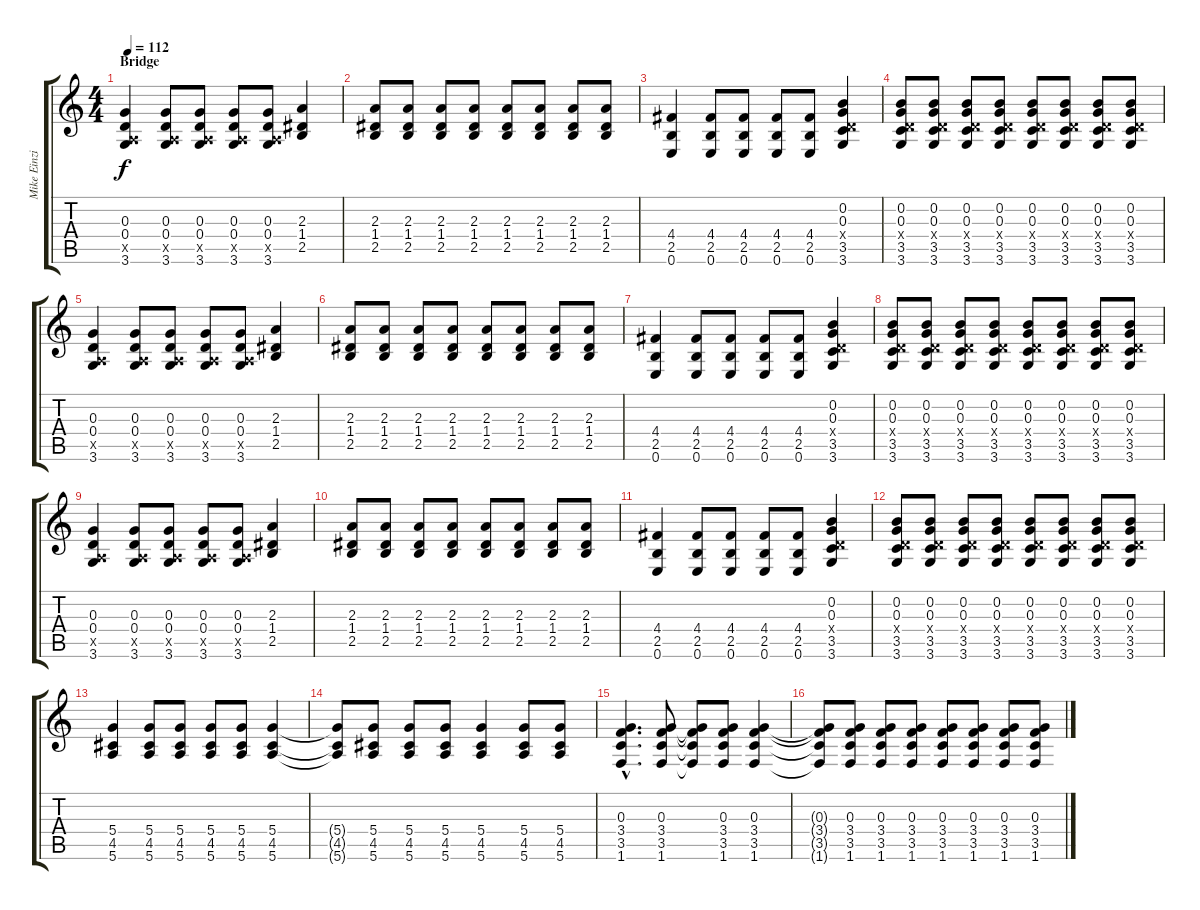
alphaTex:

\track ("Mike Einzinger (guitar)" "Mike Einzi") {instrument acousticguitarsteel}
\staff {score tabs}
\tuning (E4 B3 G3 D3 A2 E2) {hide}
\ts (4 4)
\section ("" "Bridge")
\tempo 112
\clef g2
\ks c
(0.3 0.4 0.5{x} 3.6).4{dy f} (0.3 0.4 0.5{x} 3.6).8 (0.3 0.4 0.5{x} 3.6).8 (0.3 0.4 0.5{x} 3.6).8 (0.3 0.4 0.5{x} 3.6).8 (2.3 1.4 2.5).4 |
(2.3 1.4 2.5).8 (2.3 1.4 2.5).8 (2.3 1.4 2.5).8 (2.3 1.4 2.5).8 (2.3 1.4 2.5).8 (2.3 1.4 2.5).8 (2.3 1.4 2.5).8 (2.3 1.4 2.5).8 |
(4.4 2.5 0.6).4 (4.4 2.5 0.6).8 (4.4 2.5 0.6).8 (4.4 2.5 0.6).8 (4.4 2.5 0.6).8 (0.2 0.3 0.4{x} 3.5 3.6).4 |
(0.2 0.3 0.4{x} 3.5 3.6).8 (0.2 0.3 0.4{x} 3.5 3.6).8 (0.2 0.3 0.4{x} 3.5 3.6).8 (0.2 0.3 0.4{x} 3.5 3.6).8 (0.2 0.3 0.4{x} 3.5 3.6).8 (0.2 0.3 0.4{x} 3.5 3.6).8 (0.2 0.3 0.4{x} 3.5 3.6).8 (0.2 0.3 0.4{x} 3.5 3.6).8 |
(0.3 0.4 0.5{x} 3.6).4 (0.3 0.4 0.5{x} 3.6).8 (0.3 0.4 0.5{x} 3.6).8 (0.3 0.4 0.5{x} 3.6).8 (0.3 0.4 0.5{x} 3.6).8 (2.3 1.4 2.5).4 |
(2.3 1.4 2.5).8 (2.3 1.4 2.5).8 (2.3 1.4 2.5).8 (2.3 1.4 2.5).8 (2.3 1.4 2.5).8 (2.3 1.4 2.5).8 (2.3 1.4 2.5).8 (2.3 1.4 2.5).8 |
(4.4 2.5 0.6).4 (4.4 2.5 0.6).8 (4.4 2.5 0.6).8 (4.4 2.5 0.6).8 (4.4 2.5 0.6).8 (0.2 0.3 0.4{x} 3.5 3.6).4 |
(0.2 0.3 0.4{x} 3.5 3.6).8 (0.2 0.3 0.4{x} 3.5 3.6).8 (0.2 0.3 0.4{x} 3.5 3.6).8 (0.2 0.3 0.4{x} 3.5 3.6).8 (0.2 0.3 0.4{x} 3.5 3.6).8 (0.2 0.3 0.4{x} 3.5 3.6).8 (0.2 0.3 0.4{x} 3.5 3.6).8 (0.2 0.3 0.4{x} 3.5 3.6).8 |
(0.3 0.4 0.5{x} 3.6).4 (0.3 0.4 0.5{x} 3.6).8 (0.3 0.4 0.5{x} 3.6).8 (0.3 0.4 0.5{x} 3.6).8 (0.3 0.4 0.5{x} 3.6).8 (2.3 1.4 2.5).4 |
(2.3 1.4 2.5).8 (2.3 1.4 2.5).8 (2.3 1.4 2.5).8 (2.3 1.4 2.5).8 (2.3 1.4 2.5).8 (2.3 1.4 2.5).8 (2.3 1.4 2.5).8 (2.3 1.4 2.5).8 |
(4.4 2.5 0.6).4 (4.4 2.5 0.6).8 (4.4 2.5 0.6).8 (4.4 2.5 0.6).8 (4.4 2.5 0.6).8 (0.2 0.3 0.4{x} 3.5 3.6).4 |
(0.2 0.3 0.4{x} 3.5 3.6).8 (0.2 0.3 0.4{x} 3.5 3.6).8 (0.2 0.3 0.4{x} 3.5 3.6).8 (0.2 0.3 0.4{x} 3.5 3.6).8 (0.2 0.3 0.4{x} 3.5 3.6).8 (0.2 0.3 0.4{x} 3.5 3.6).8 (0.2 0.3 0.4{x} 3.5 3.6).8 (0.2 0.3 0.4{x} 3.5 3.6).8 |
(5.4 4.5 5.6).4 (5.4 4.5 5.6).8 (5.4 4.5 5.6).8 (5.4 4.5 5.6).8 (5.4 4.5 5.6).8 (5.4 4.5 5.6).4 |
(5.4{t} 4.5{t} 5.6{t}).8 (5.4 4.5 5.6).8 (5.4 4.5 5.6).8 (5.4 4.5 5.6).8 (5.4 4.5 5.6).4 (5.4 4.5 5.6).8 (5.4 4.5 5.6).8 |
(0.3{hac} 3.4{hac} 3.5{hac} 1.6{hac}).4{d} (0.3 3.4 3.5 1.6).8 (0.3{t} 3.4{t} 3.5{t} 1.6{t}).8 (0.3 3.4 3.5 1.6).8 (0.3 3.4 3.5 1.6).4 |
(0.3{t} 3.4{t} 3.5{t} 1.6{t}).8 (0.3 3.4 3.5 1.6).8 (0.3 3.4 3.5 1.6).8 (0.3 3.4 3.5 1.6).8 (0.3 3.4 3.5 1.6).8 (0.3 3.4 3.5 1.6).8 (0.3 3.4 3.5 1.6).8 (0.3 3.4 3.5 1.6).8
